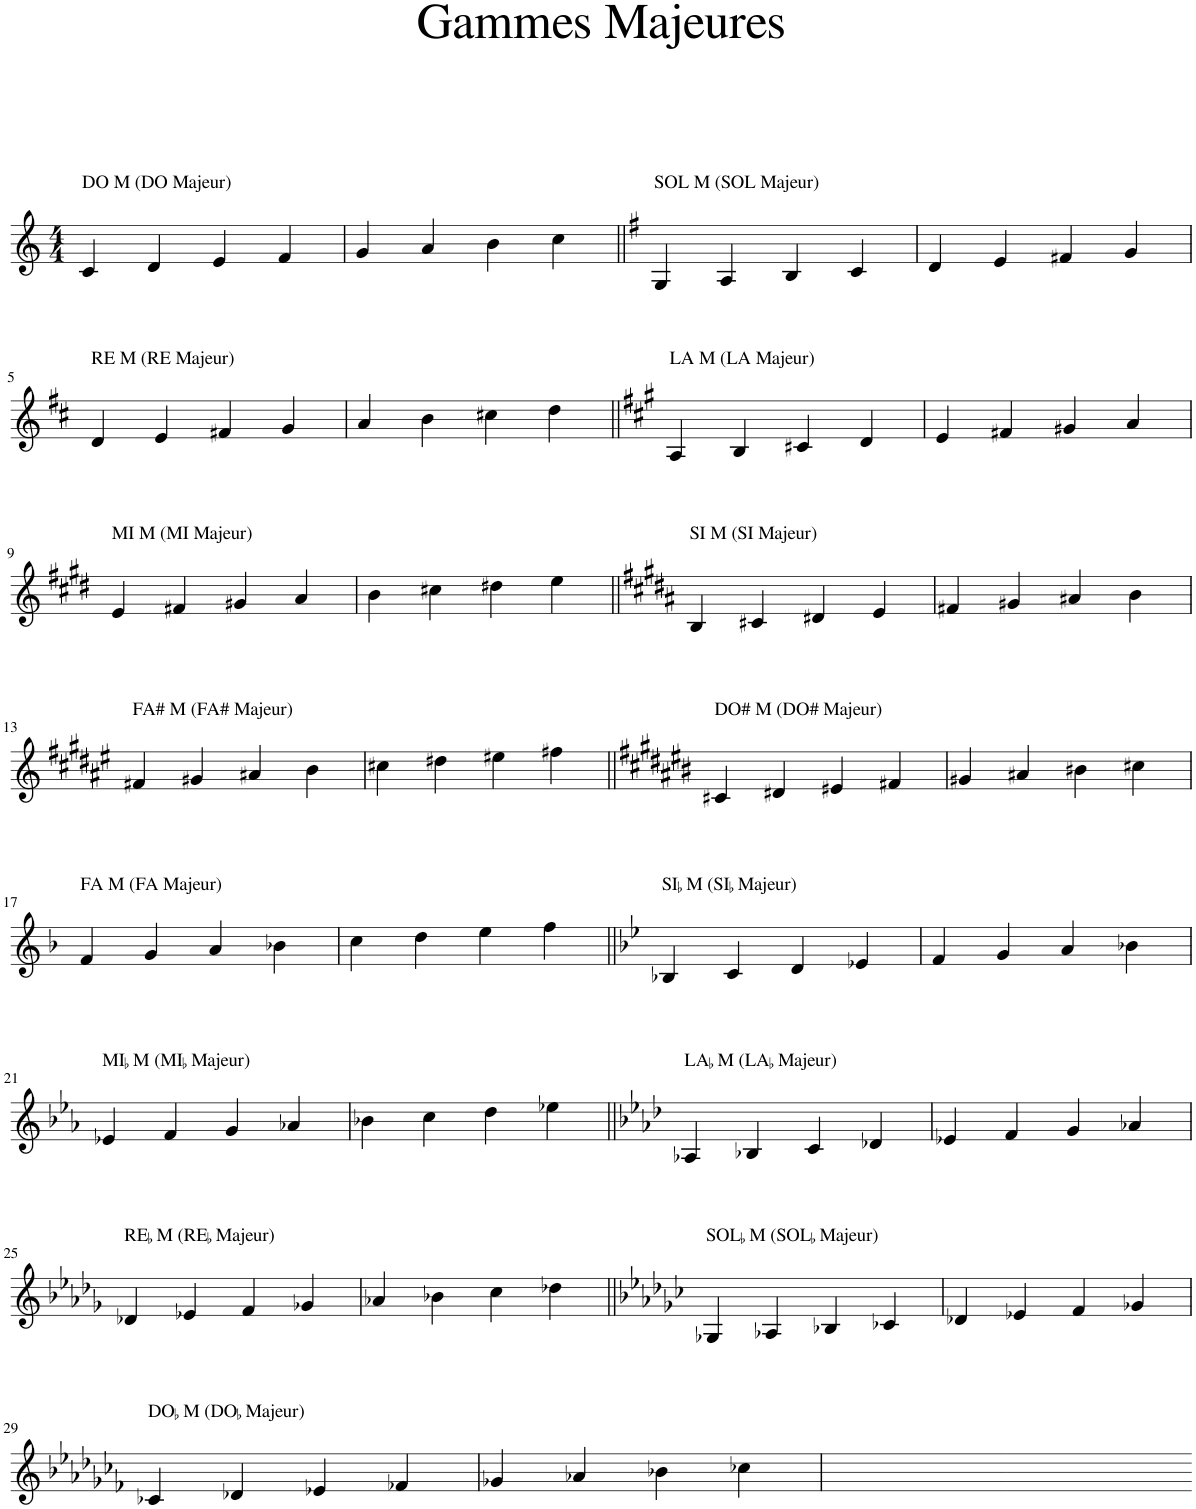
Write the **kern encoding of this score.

**kern
*part1
*staff1
*I"Piano
*I'Pno.
*clefG2
*k[]
*M4/4
=1
!LO:TX:a:t=DO M (DO Majeur)
4c/
4d/
4e/
4f/
=2
4g/
4a/
4b\
4cc\
=3||
*k[f#]
!LO:TX:a:t=SOL M (SOL Majeur)
4G/
4A/
4B/
4c/
=4
4d/
4e/
4f#X/
4g/
!!LO:LB:g=z
=5
*k[f#c#]
!LO:TX:a:t=RE M (RE Majeur)
4d/
4e/
4f#X/
4g/
=6
4a/
4b\
4cc#X\
4dd\
=7||
*k[f#c#g#]
!LO:TX:a:t=LA M (LA Majeur)
4A/
4B/
4c#X/
4d/
=8
4e/
4f#X/
4g#X/
4a/
!!LO:LB:g=z
=9
*k[f#c#g#d#]
!LO:TX:a:t=MI M (MI Majeur)
4e/
4f#X/
4g#X/
4a/
=10
4b\
4cc#X\
4dd#X\
4ee\
=11||
*k[f#c#g#d#a#]
!LO:TX:a:t=SI M (SI Majeur)
4B/
4c#X/
4d#X/
4e/
=12
4f#X/
4g#X/
4a#X/
4b\
!!LO:LB:g=z
=13
*k[f#c#g#d#a#e#]
!LO:TX:a:t=FA# M (FA# Majeur)
4f#X/
4g#X/
4a#X/
4b\
=14
4cc#X\
4dd#X\
4ee#X\
4ff#X\
=15||
*k[f#c#g#d#a#e#b#]
!LO:TX:a:t=DO# M (DO# Majeur)
4c#X/
4d#X/
4e#X/
4f#X/
=16
4g#X/
4a#X/
4b#X\
4cc#X\
!!LO:LB:g=z
=17
*k[b-]
!LO:TX:a:t=FA M (FA Majeur)
4f/
4g/
4a/
4b-X\
=18
4cc\
4dd\
4ee\
4ff\
=19||
*k[b-e-]
!LO:TX:a:t=SI
!LO:TX:a:t=M (SI
!LO:TX:a:t=Majeur)
4B-X/
4c/
4d/
4e-X/
=20
4f/
4g/
4a/
4b-X\
!!LO:LB:g=z
=21
*k[b-e-a-]
!LO:TX:a:t=MI
!LO:TX:a:t=M (MI
!LO:TX:a:t=Majeur)
4e-X/
4f/
4g/
4a-X/
=22
4b-X\
4cc\
4dd\
4ee-X\
=23||
*k[b-e-a-d-]
!LO:TX:a:t=LA
!LO:TX:a:t=M (LA
!LO:TX:a:t=Majeur)
4A-X/
4B-X/
4c/
4d-X/
=24
4e-X/
4f/
4g/
4a-X/
!!LO:LB:g=z
=25
*k[b-e-a-d-g-]
!LO:TX:a:t=RE
!LO:TX:a:t=M (RE
!LO:TX:a:t=Majeur)
4d-X/
4e-X/
4f/
4g-X/
=26
4a-X/
4b-X\
4cc\
4dd-X\
=27||
*k[b-e-a-d-g-c-]
!LO:TX:a:t=SOL
!LO:TX:a:t=M (SOL
!LO:TX:a:t=Majeur)
4G-X/
4A-X/
4B-X/
4c-X/
=28
4d-X/
4e-X/
4f/
4g-X/
!!LO:LB:g=z
=29
*k[b-e-a-d-g-c-f-]
!LO:TX:a:t=DO
!LO:TX:a:t=M (DO
!LO:TX:a:t=Majeur)
4c-X/
4d-X/
4e-X/
4f-X/
=30
4g-X/
4a-X/
4b-X\
4cc-X\
=31
*k[]
1ryy
=32-
*k[]
1ryy
=-
*-
